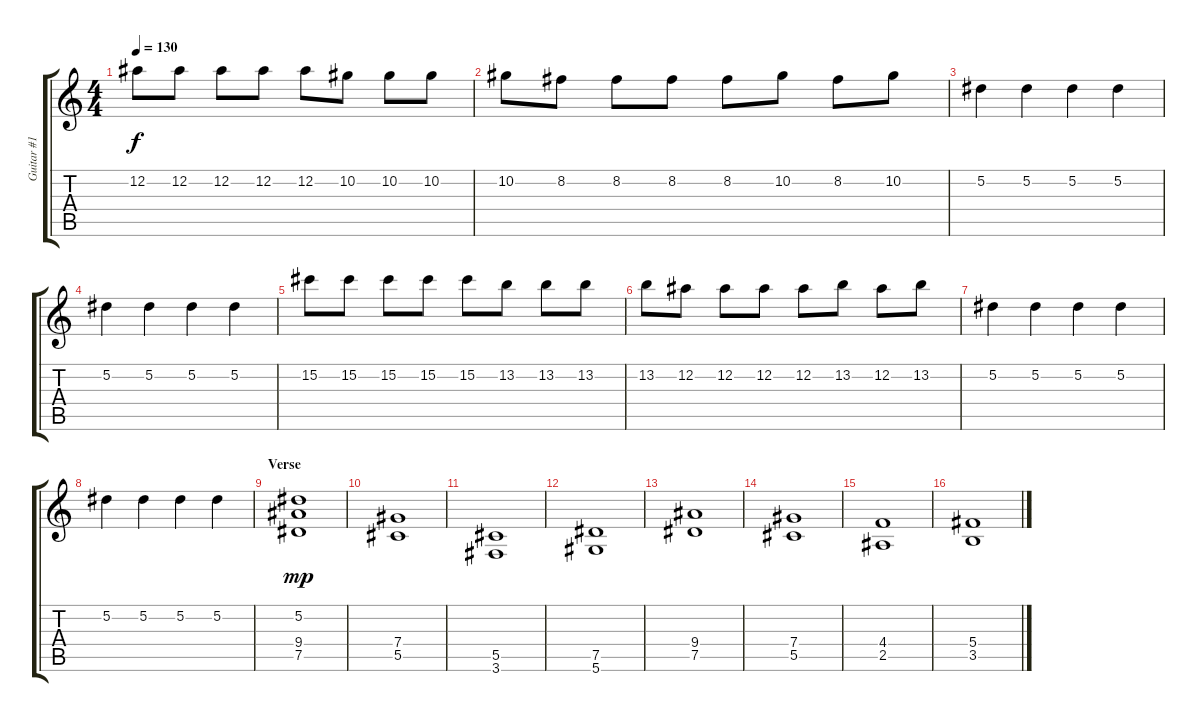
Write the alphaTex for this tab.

\track ("Guitar #1" "Guitar #1") {instrument distortionguitar}
\staff {score tabs}
\tuning (Eb4 Bb3 Gb3 Db3 Ab2 Eb2) {hide}
\ts (4 4)
\tempo 130
\clef g2
\ks c
12.2.8{dy f} 12.2.8 12.2.8 12.2.8 12.2.8 10.2.8 10.2.8 10.2.8 |
10.2.8 8.2.8 8.2.8 8.2.8 8.2.8 10.2.8 8.2.8 10.2.8 |
5.2.4 5.2.4 5.2.4 5.2.4 |
5.2.4 5.2.4 5.2.4 5.2.4 |
15.2.8 15.2.8 15.2.8 15.2.8 15.2.8 13.2.8 13.2.8 13.2.8 |
13.2.8 12.2.8 12.2.8 12.2.8 12.2.8 13.2.8 12.2.8 13.2.8 |
5.2.4 5.2.4 5.2.4 5.2.4 |
5.2.4 5.2.4 5.2.4 5.2.4 |
\section ("" "Verse")
(5.2 9.4 7.5).1{dy mp} |
(7.4 5.5).1 |
(5.5 3.6).1 |
(7.5 5.6).1 |
(9.4 7.5).1 |
(7.4 5.5).1 |
(4.4 2.5).1 |
(5.4 3.5).1
